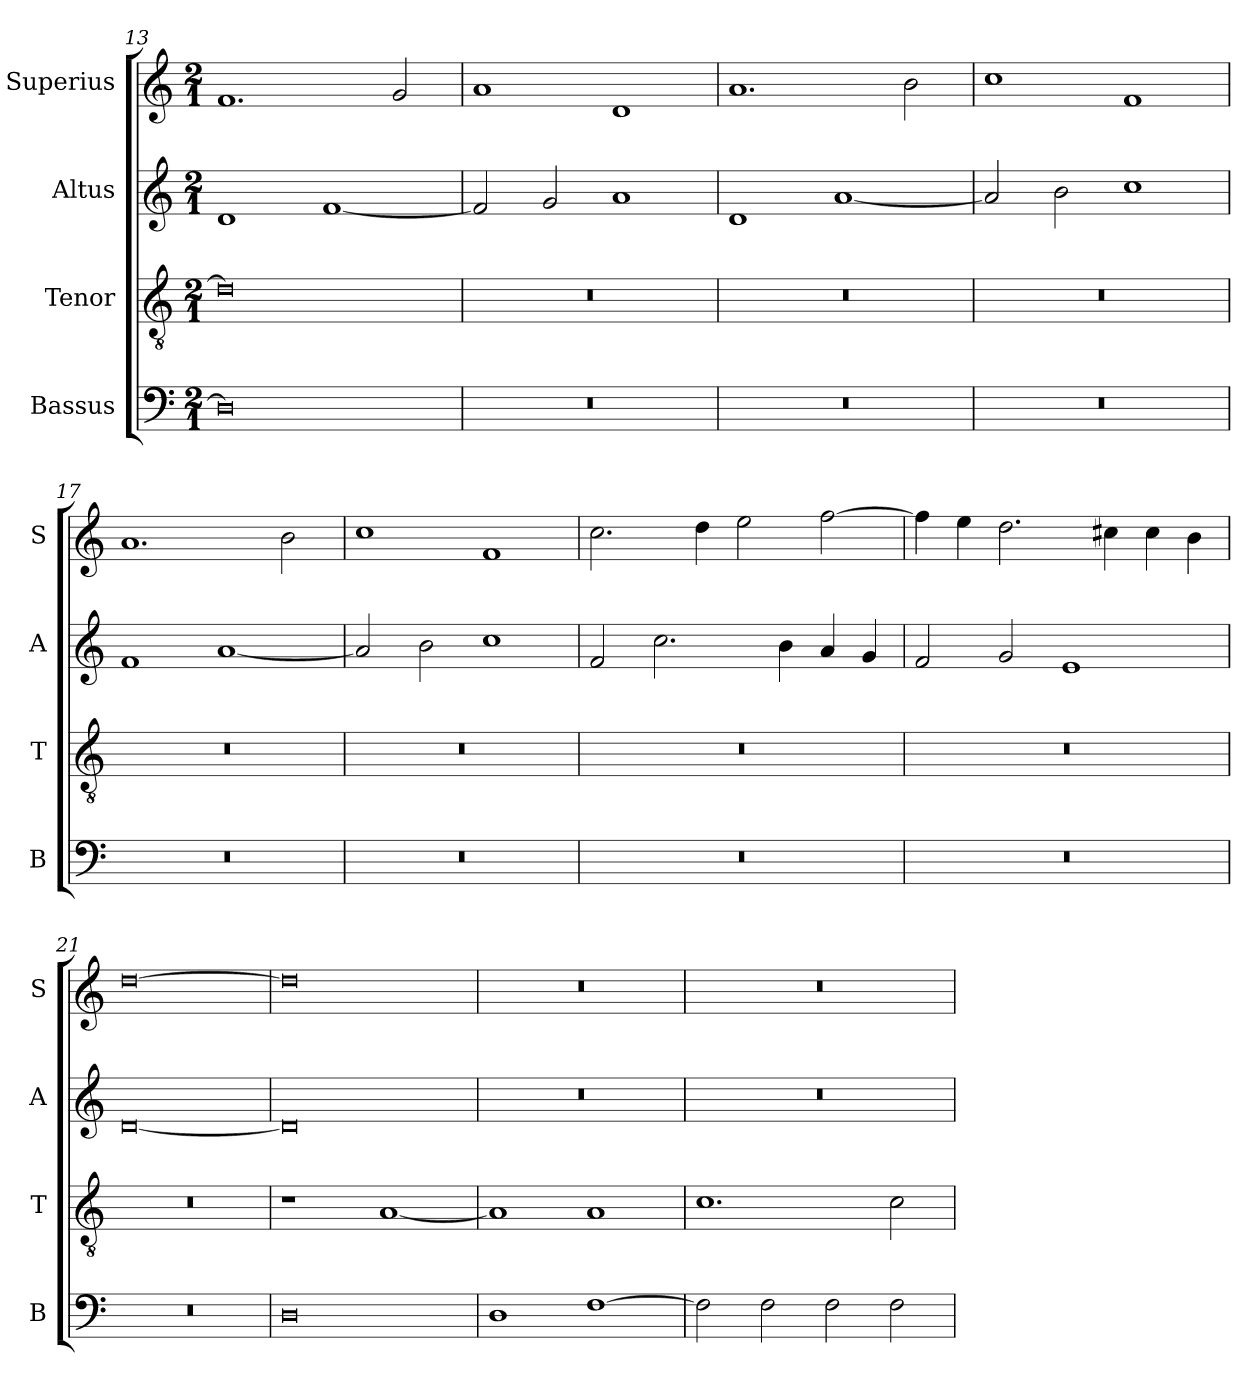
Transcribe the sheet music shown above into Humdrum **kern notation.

**kern	**kern	**kern	**kern
*part4	*part3	*part2	*part1
*staff4	*staff3	*staff2	*staff1
*I"Bassus	*I"Tenor	*I"Altus	*I"Superius
*I'B	*I'T	*I'A	*I'S
*clefF4	*clefGv2	*clefG2	*clefG2
*k[]	*k[]	*k[]	*k[]
*M2/1	*M2/1	*M2/1	*M2/1
=13	=13	=13	=13
0D]	0d]	1d	1.f
.	.	[1f	.
.	.	.	2g/
=14	=14	=14	=14
0r	0r	2f/]	1a
.	.	2g/	.
.	.	1a	1d
=15	=15	=15	=15
0r	0r	1d	1.a
.	.	[1a	.
.	.	.	2b\
=16	=16	=16	=16
0r	0r	2a/]	1cc
.	.	2b\	.
.	.	1cc	1f
=17	=17	=17	=17
0r	0r	1f	1.a
.	.	[1a	.
.	.	.	2b\
=18	=18	=18	=18
0r	0r	2a/]	1cc
.	.	2b\	.
.	.	1cc	1f
=19	=19	=19	=19
0r	0r	2f/	2.cc\
.	.	2.cc\	.
.	.	.	4dd\
.	.	.	2ee\
.	.	4b\	.
.	.	4a/	[2ff\
.	.	4g/	.
=20	=20	=20	=20
0r	0r	2f/	4ff\]
.	.	.	4ee\
.	.	2g/	2.dd\
.	.	1e	.
.	.	.	4cc#X\
.	.	.	4cc#\
.	.	.	4b\
=21	=21	=21	=21
0r	0r	[0d	[0dd
=22	=22	=22	=22
0D	1r	0d]	0dd]
.	[1A	.	.
=23	=23	=23	=23
1D	1A]	0r	0r
[1F	1A	.	.
=24	=24	=24	=24
2F\]	1.c	0r	0r
2F\	.	.	.
2F\	.	.	.
2F\	2c\	.	.
=	=	=	=
*-	*-	*-	*-
